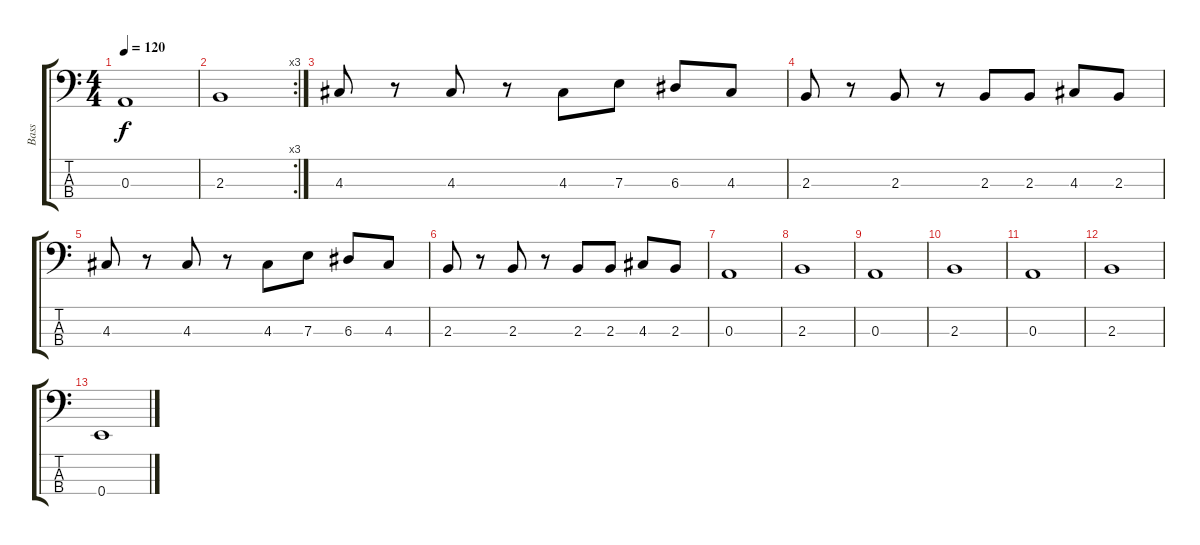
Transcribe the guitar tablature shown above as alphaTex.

\track ("Bass" "Bass") {instrument electricbassfinger}
\staff {score tabs}
\tuning (G2 D2 A1 E1) {hide}
\ts (4 4)
\tempo 120
\clef f4
\ks c
0.3.1{dy f} |
\rc 3
2.3.1 |
4.3.8 r.8 4.3.8 r.8 4.3.8 7.3.8 6.3.8 4.3.8 |
2.3.8 r.8 2.3.8 r.8 2.3.8 2.3.8 4.3.8 2.3.8 |
4.3.8 r.8 4.3.8 r.8 4.3.8 7.3.8 6.3.8 4.3.8 |
2.3.8 r.8 2.3.8 r.8 2.3.8 2.3.8 4.3.8 2.3.8 |
0.3.1 |
2.3.1 |
0.3.1 |
2.3.1 |
0.3.1 |
2.3.1 |
0.4.1
